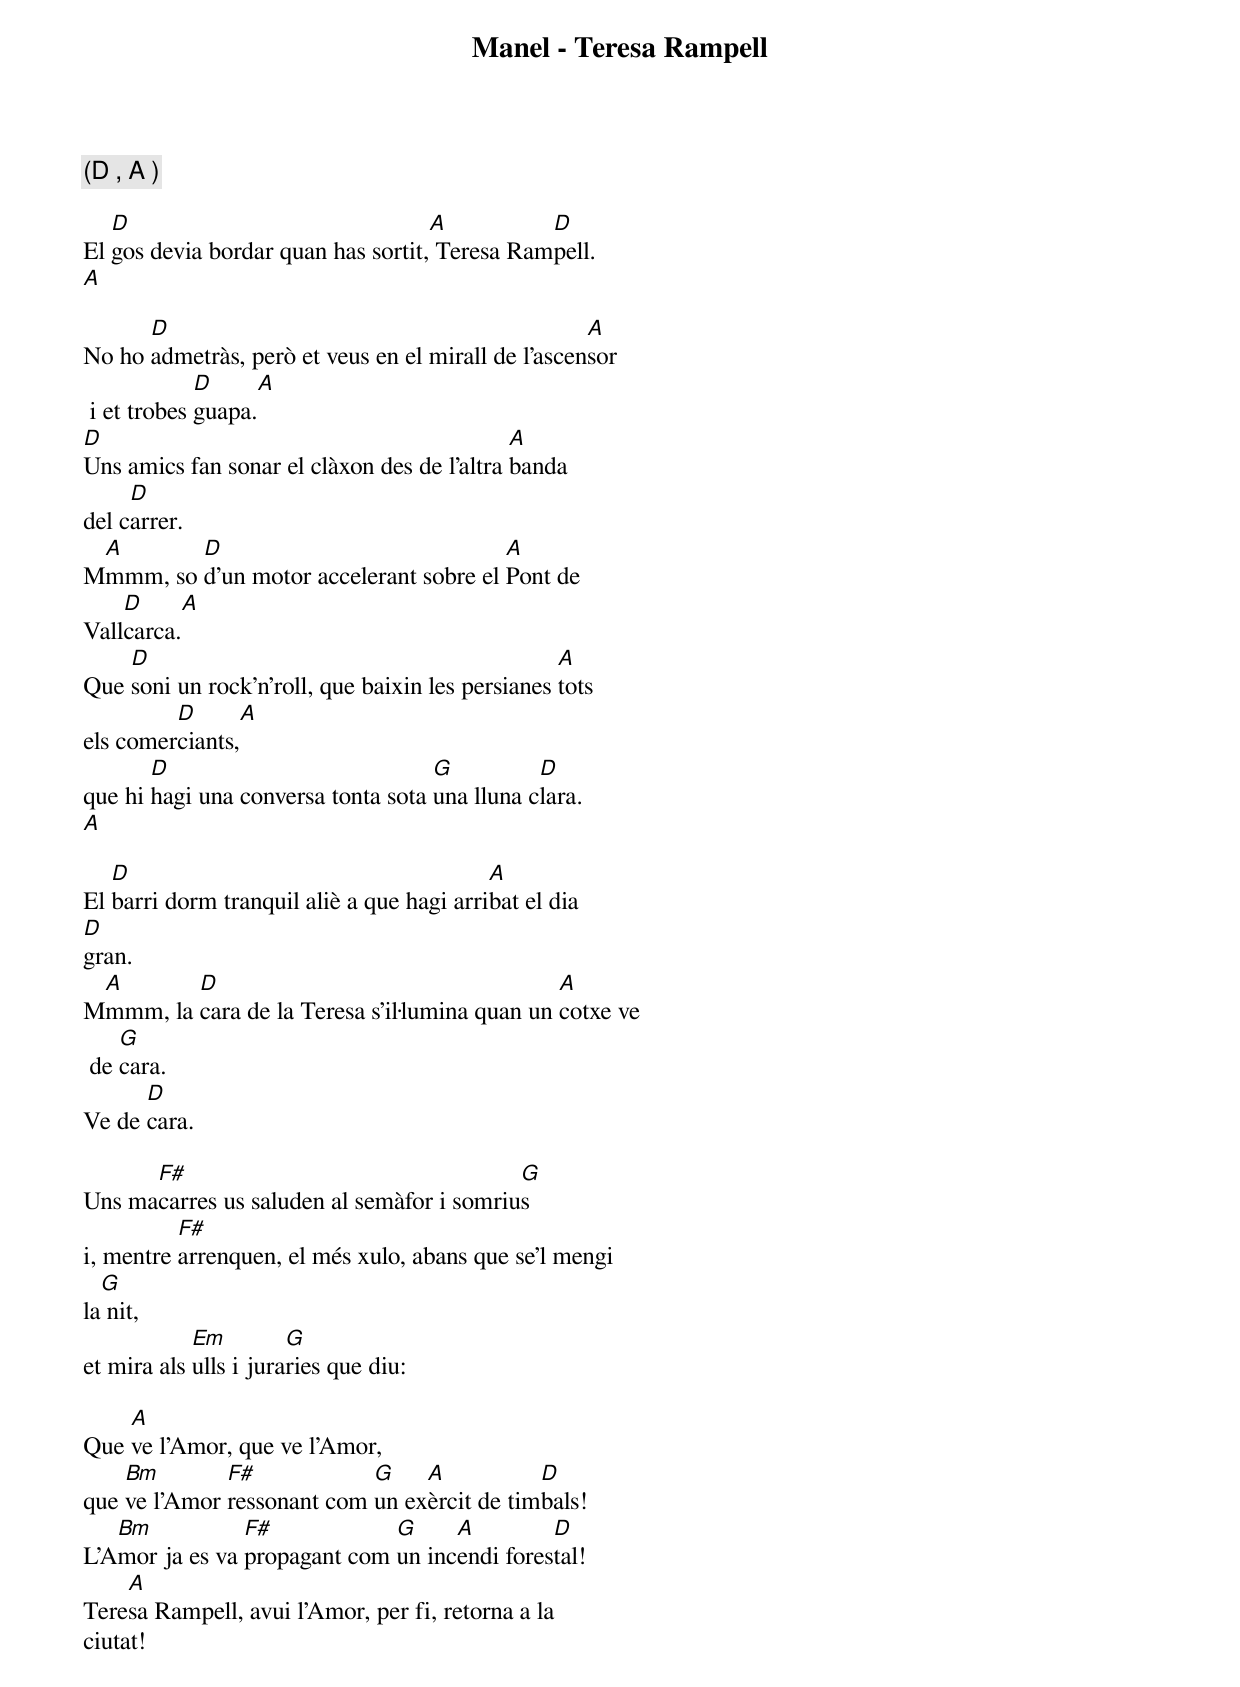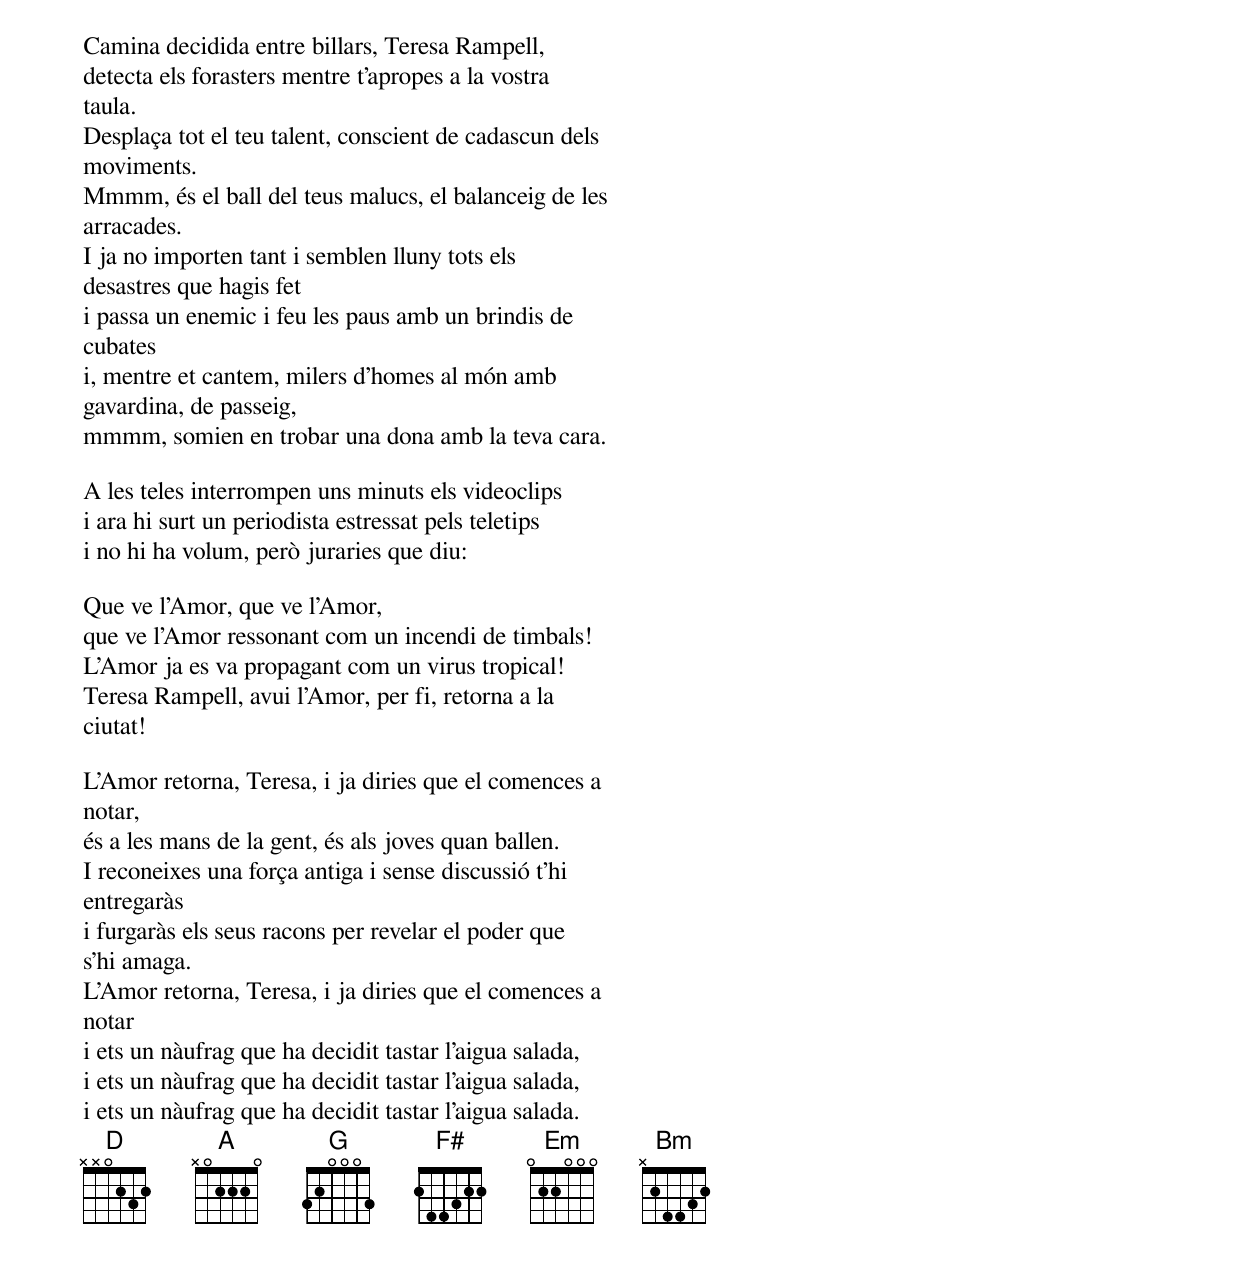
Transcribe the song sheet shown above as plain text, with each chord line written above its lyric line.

Manel - Teresa Rampell

(D , A )

   D                                A          D
El gos devia bordar quan has sortit, Teresa Rampell.
        A

      D                                             A
No ho admetràs, però et veus en el mirall de l'ascensor
             D      A
 i et trobes guapa.
D                                            A
Uns amics fan sonar el clàxon des de l'altra banda
     D
del carrer.
 A       D                              A
Mmmm, so d'un motor accelerant sobre el Pont de
    D                   A
Vallcarca.
    D                                             A
Que soni un rock'n'roll, que baixin les persianes tots
         D          A
els comerciants,
       D                            G          D
que hi hagi una conversa tonta sota una lluna clara.
       A

   D                                       A
El barri dorm tranquil aliè a que hagi arribat el dia
D
gran.
 A       D                                     A
Mmmm, la cara de la Teresa s'il·lumina quan un cotxe ve
    G
 de cara.
      D
Ve de cara.

      F#                                   G
Uns macarres us saluden al semàfor i somrius
          F#
i, mentre arrenquen, el més xulo, abans que se'l mengi
  G
la nit,
            Em         G
et mira als ulls i juraries que diu:

    A
Que ve l'Amor, que ve l'Amor,
    Bm        F#            G    A           D
que ve l'Amor ressonant com un exèrcit de timbals!
   Bm           F#            G     A         D
L'Amor ja es va propagant com un incendi forestal!
    A
Teresa Rampell, avui l'Amor, per fi, retorna a la
ciutat!

Camina decidida entre billars, Teresa Rampell,
detecta els forasters mentre t'apropes a la vostra
taula.
Desplaça tot el teu talent, conscient de cadascun dels
moviments.
Mmmm, és el ball del teus malucs, el balanceig de les
arracades.
I ja no importen tant i semblen lluny tots els
desastres que hagis fet
i passa un enemic i feu les paus amb un brindis de
cubates
i, mentre et cantem, milers d'homes al món amb
gavardina, de passeig,
mmmm, somien en trobar una dona amb la teva cara.

A les teles interrompen uns minuts els videoclips
i ara hi surt un periodista estressat pels teletips
i no hi ha volum, però juraries que diu:

Que ve l'Amor, que ve l'Amor,
que ve l'Amor ressonant com un incendi de timbals!
L'Amor ja es va propagant com un virus tropical!
Teresa Rampell, avui l'Amor, per fi, retorna a la
ciutat!

L'Amor retorna, Teresa, i ja diries que el comences a
notar,
és a les mans de la gent, és als joves quan ballen.
I reconeixes una força antiga i sense discussió t'hi
entregaràs
i furgaràs els seus racons per revelar el poder que
s'hi amaga.
L'Amor retorna, Teresa, i ja diries que el comences a
notar
i ets un nàufrag que ha decidit tastar l'aigua salada,
i ets un nàufrag que ha decidit tastar l'aigua salada,
i ets un nàufrag que ha decidit tastar l'aigua salada.
